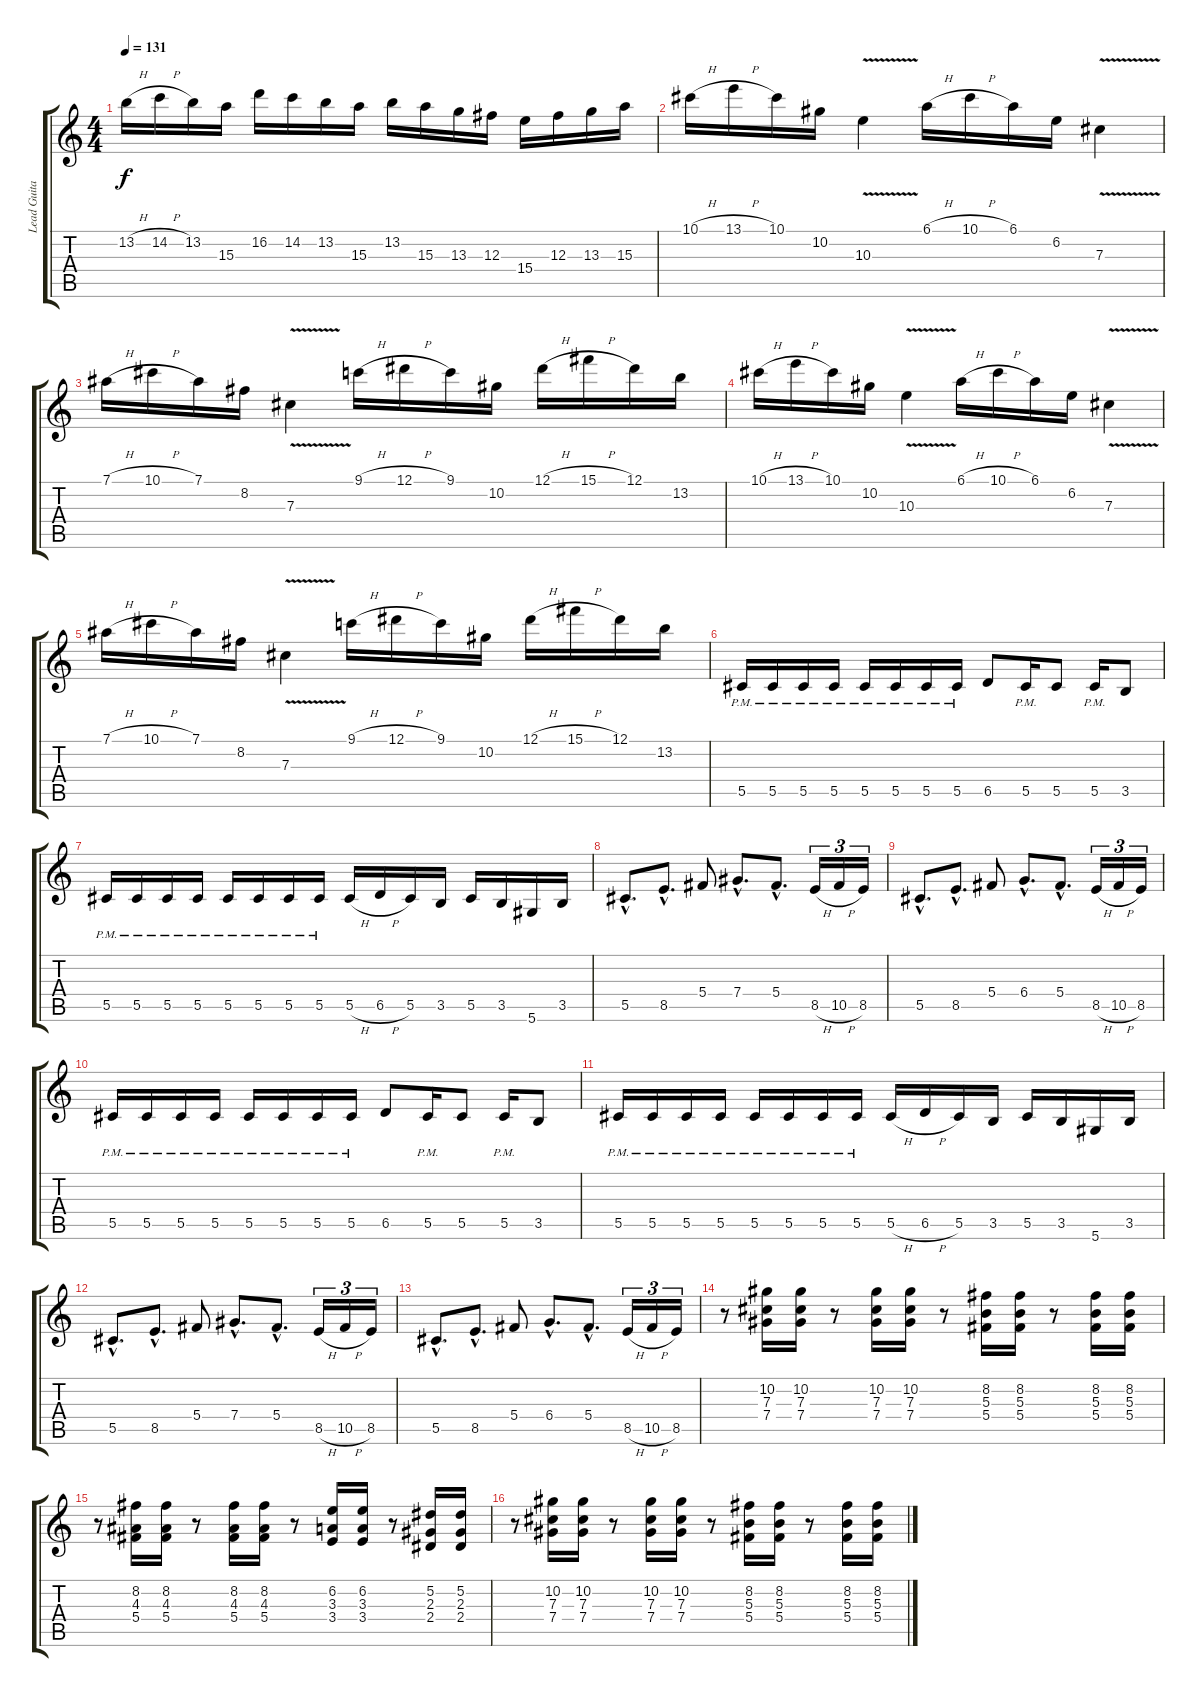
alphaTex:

\track ("Lead Guitar II" "Lead Guita") {instrument overdrivenguitar}
\staff {score tabs}
\tuning (Eb4 Bb3 Gb3 Db3 Ab2 Eb2) {hide}
\ts (4 4)
\tempo 131
\clef g2
\ks c
13.2{h}.16{dy f} 14.2{h}.16 13.2.16 15.3.16 16.2.16 14.2.16 13.2.16 15.3.16 13.2.16 15.3.16 13.3.16 12.3.16 15.4.16 12.3.16 13.3.16 15.3.16 |
\section ("" "")
10.1{h}.16 13.1{h}.16 10.1.16 10.2.16 10.3{v}.4 6.1{h}.16 10.1{h}.16 6.1.16 6.2.16 7.3{v}.4 |
7.1{h}.16 10.1{h}.16 7.1.16 8.2.16 7.3{v}.4 9.1{h}.16 12.1{h}.16 9.1.16 10.2.16 12.1{h}.16 15.1{h}.16 12.1.16 13.2.16 |
10.1{h}.16 13.1{h}.16 10.1.16 10.2.16 10.3{v}.4 6.1{h}.16 10.1{h}.16 6.1.16 6.2.16 7.3{v}.4 |
7.1{h}.16 10.1{h}.16 7.1.16 8.2.16 7.3{v}.4 9.1{h}.16 12.1{h}.16 9.1.16 10.2.16 12.1{h}.16 15.1{h}.16 12.1.16 13.2.16 |
\section ("" "")
5.5{pm}.16 5.5{pm}.16 5.5{pm}.16 5.5{pm}.16 5.5{pm}.16 5.5{pm}.16 5.5{pm}.16 5.5{pm}.16 6.5.8 5.5{pm}.16 5.5.8 5.5{pm}.16 3.5.8 |
5.5{pm}.16 5.5{pm}.16 5.5{pm}.16 5.5{pm}.16 5.5{pm}.16 5.5{pm}.16 5.5{pm}.16 5.5{pm}.16 5.5{h}.16 6.5{h}.16 5.5.16 3.5.16 5.5.16 3.5.16 5.6.16 3.5.16 |
5.5{hac}.8{d} 8.5{hac}.8{d} 5.4.8 7.4{hac}.8{d} 5.4{hac}.8{d} 8.5{h}.16{tu (3 2)} 10.5{h}.16{tu (3 2)} 8.5.16{tu (3 2)} |
5.5{hac}.8{d} 8.5{hac}.8{d} 5.4.8 6.4{hac}.8{d} 5.4{hac}.8{d} 8.5{h}.16{tu (3 2)} 10.5{h}.16{tu (3 2)} 8.5.16{tu (3 2)} |
5.5{pm}.16 5.5{pm}.16 5.5{pm}.16 5.5{pm}.16 5.5{pm}.16 5.5{pm}.16 5.5{pm}.16 5.5{pm}.16 6.5.8 5.5{pm}.16 5.5.8 5.5{pm}.16 3.5.8 |
5.5{pm}.16 5.5{pm}.16 5.5{pm}.16 5.5{pm}.16 5.5{pm}.16 5.5{pm}.16 5.5{pm}.16 5.5{pm}.16 5.5{h}.16 6.5{h}.16 5.5.16 3.5.16 5.5.16 3.5.16 5.6.16 3.5.16 |
5.5{hac}.8{d} 8.5{hac}.8{d} 5.4.8 7.4{hac}.8{d} 5.4{hac}.8{d} 8.5{h}.16{tu (3 2)} 10.5{h}.16{tu (3 2)} 8.5.16{tu (3 2)} |
5.5{hac}.8{d} 8.5{hac}.8{d} 5.4.8 6.4{hac}.8{d} 5.4{hac}.8{d} 8.5{h}.16{tu (3 2)} 10.5{h}.16{tu (3 2)} 8.5.16{tu (3 2)} |
\section ("" "")
r.8 (10.2 7.3 7.4).16 (10.2 7.3 7.4).16 r.8 (10.2 7.3 7.4).16 (10.2 7.3 7.4).16 r.8 (8.2 5.3 5.4).16 (8.2 5.3 5.4).16 r.8 (8.2 5.3 5.4).16 (8.2 5.3 5.4).16 |
r.8 (8.2 4.3 5.4).16 (8.2 4.3 5.4).16 r.8 (8.2 4.3 5.4).16 (8.2 4.3 5.4).16 r.8 (6.2 3.3 3.4).16 (6.2 3.3 3.4).16 r.8 (5.2 2.3 2.4).16 (5.2 2.3 2.4).16 |
r.8 (10.2 7.3 7.4).16 (10.2 7.3 7.4).16 r.8 (10.2 7.3 7.4).16 (10.2 7.3 7.4).16 r.8 (8.2 5.3 5.4).16 (8.2 5.3 5.4).16 r.8 (8.2 5.3 5.4).16 (8.2 5.3 5.4).16
